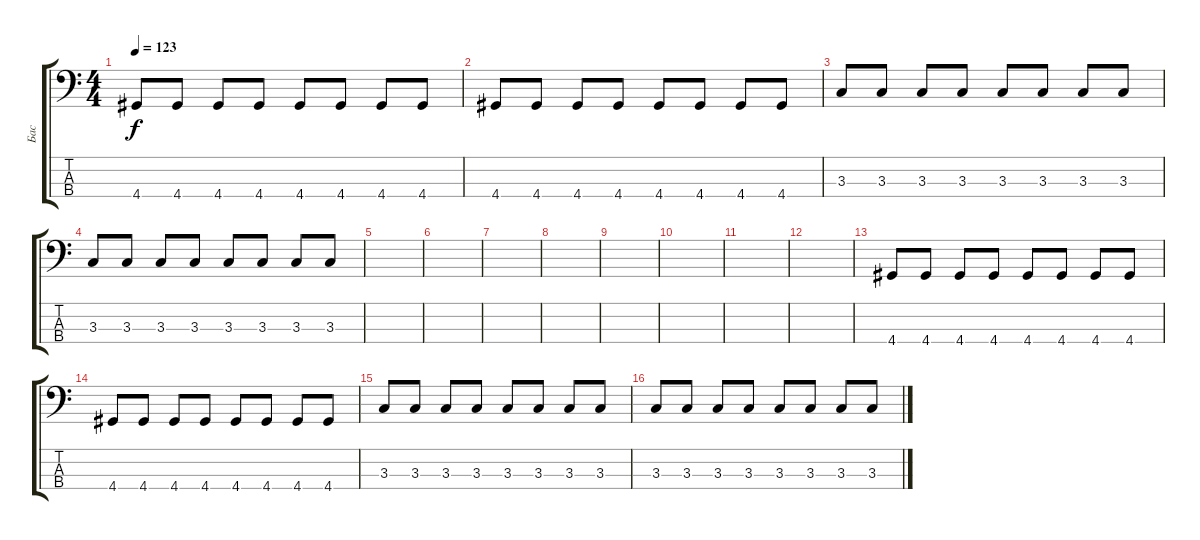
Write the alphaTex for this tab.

\track ("Бас" "Бас") {instrument electricbassfinger}
\staff {score tabs}
\tuning (G2 D2 A1 E1) {hide}
\ts (4 4)
\tempo 123
\clef f4
\ks c
4.4.8{dy f} 4.4.8 4.4.8 4.4.8 4.4.8 4.4.8 4.4.8 4.4.8 |
4.4.8 4.4.8 4.4.8 4.4.8 4.4.8 4.4.8 4.4.8 4.4.8 |
3.3.8 3.3.8 3.3.8 3.3.8 3.3.8 3.3.8 3.3.8 3.3.8 |
3.3.8 3.3.8 3.3.8 3.3.8 3.3.8 3.3.8 3.3.8 3.3.8 |
|
|
|
|
|
|
|
|
4.4.8 4.4.8 4.4.8 4.4.8 4.4.8 4.4.8 4.4.8 4.4.8 |
4.4.8 4.4.8 4.4.8 4.4.8 4.4.8 4.4.8 4.4.8 4.4.8 |
3.3.8 3.3.8 3.3.8 3.3.8 3.3.8 3.3.8 3.3.8 3.3.8 |
3.3.8 3.3.8 3.3.8 3.3.8 3.3.8 3.3.8 3.3.8 3.3.8
